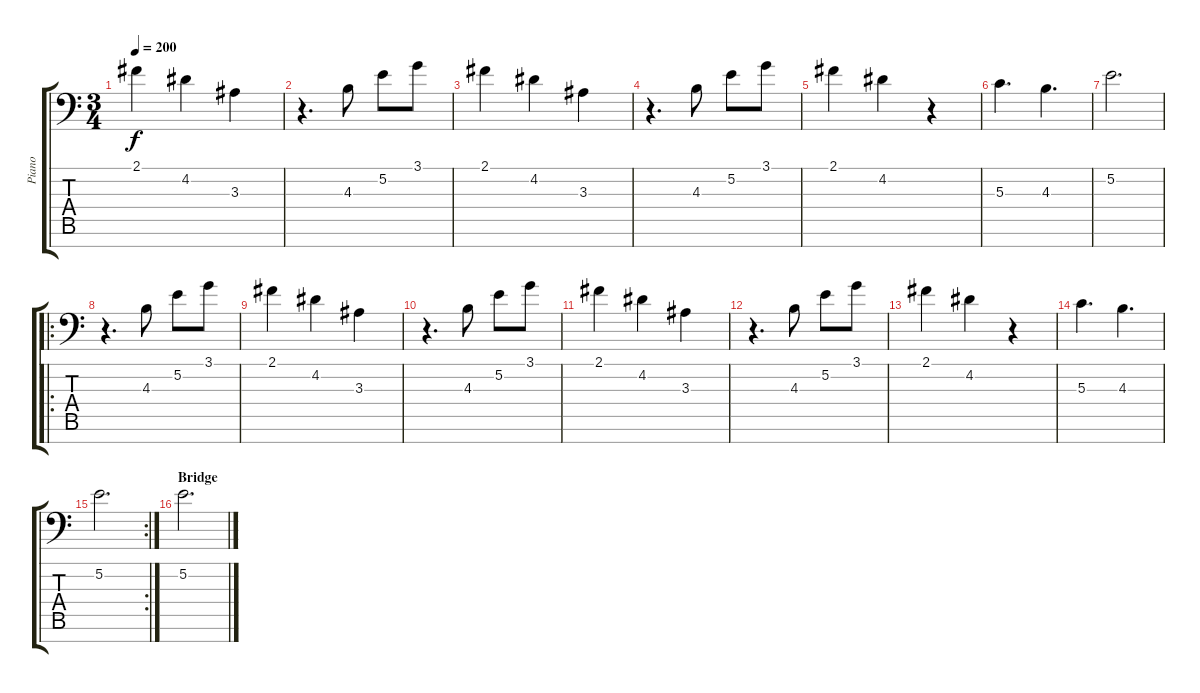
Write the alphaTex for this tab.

\track ("Piano" "Piano") {instrument acousticgrandpiano}
\staff {score tabs}
\tuning (E4 B3 G3 D3 A2 E2 A1) {hide}
\ts (3 4)
\tempo 200
\clef f4
\ks c
2.1.4{dy f} 4.2.4 3.3.4 |
r.4{d} 4.3.8 5.2.8 3.1.8 |
2.1.4 4.2.4 3.3.4 |
r.4{d} 4.3.8 5.2.8 3.1.8 |
2.1.4 4.2.4 r.4 |
5.3.4{d} 4.3.4{d} |
5.2.2{d} |
\ro
r.4{d} 4.3.8 5.2.8 3.1.8 |
2.1.4 4.2.4 3.3.4 |
r.4{d} 4.3.8 5.2.8 3.1.8 |
2.1.4 4.2.4 3.3.4 |
r.4{d} 4.3.8 5.2.8 3.1.8 |
2.1.4 4.2.4 r.4 |
5.3.4{d} 4.3.4{d} |
\rc 2
5.2.2{d} |
\section ("" "Bridge")
5.2.2{d}
